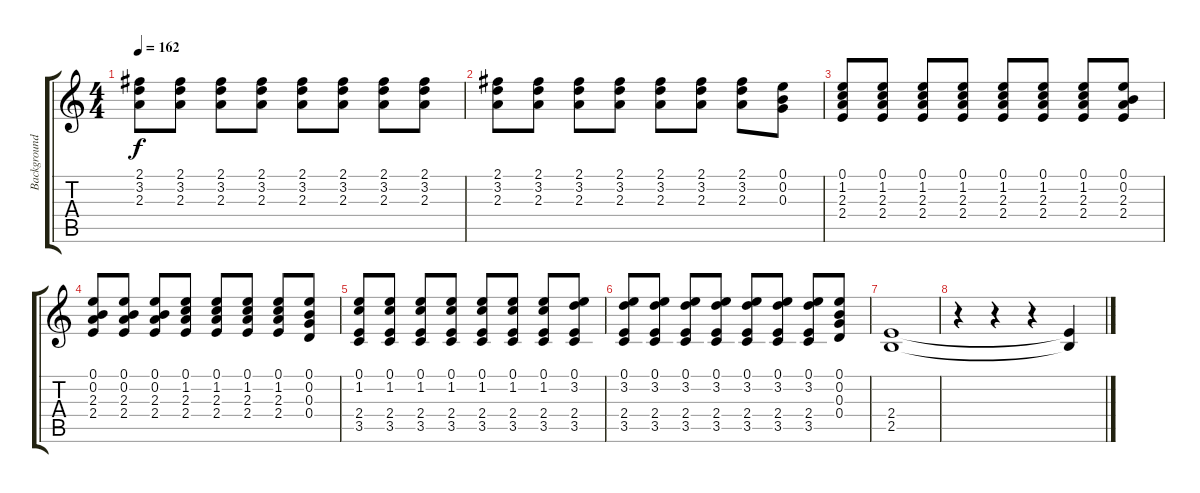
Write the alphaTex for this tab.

\track ("Background" "Background") {instrument acousticguitarsteel}
\staff {score tabs}
\tuning (E4 B3 G3 D3 A2 E2) {hide}
\ts (4 4)
\tempo 162
\clef g2
\ks c
(2.1 3.2 2.3).8{dy f} (2.1 3.2 2.3).8 (2.1 3.2 2.3).8 (2.1 3.2 2.3).8 (2.1 3.2 2.3).8 (2.1 3.2 2.3).8 (2.1 3.2 2.3).8 (2.1 3.2 2.3).8 |
(2.1 3.2 2.3).8 (2.1 3.2 2.3).8 (2.1 3.2 2.3).8 (2.1 3.2 2.3).8 (2.1 3.2 2.3).8 (2.1 3.2 2.3).8 (2.1 3.2 2.3).8 (0.1 0.2 0.3).8 |
(0.1 1.2 2.3 2.4).8 (0.1 1.2 2.3 2.4).8 (0.1 1.2 2.3 2.4).8 (0.1 1.2 2.3 2.4).8 (0.1 1.2 2.3 2.4).8 (0.1 1.2 2.3 2.4).8 (0.1 1.2 2.3 2.4).8 (0.1 0.2 2.3 2.4).8 |
(0.1 0.2 2.3 2.4).8 (0.1 0.2 2.3 2.4).8 (0.1 0.2 2.3 2.4).8 (0.1 1.2 2.3 2.4).8 (0.1 1.2 2.3 2.4).8 (0.1 1.2 2.3 2.4).8 (0.1 1.2 2.3 2.4).8 (0.1 0.2 0.3 0.4).8 |
(0.1 1.2 2.4 3.5).8 (0.1 1.2 2.4 3.5).8 (0.1 1.2 2.4 3.5).8 (0.1 1.2 2.4 3.5).8 (0.1 1.2 2.4 3.5).8 (0.1 1.2 2.4 3.5).8 (0.1 1.2 2.4 3.5).8 (0.1 3.2 2.4 3.5).8 |
(0.1 3.2 2.4 3.5).8 (0.1 3.2 2.4 3.5).8 (0.1 3.2 2.4 3.5).8 (0.1 3.2 2.4 3.5).8 (0.1 3.2 2.4 3.5).8 (0.1 3.2 2.4 3.5).8 (0.1 3.2 2.4 3.5).8 (0.1 0.2 0.3 0.4).8 |
(2.4 2.5).1 |
r.4 r.4 r.4 (2.4{t} 2.5{t}).4
